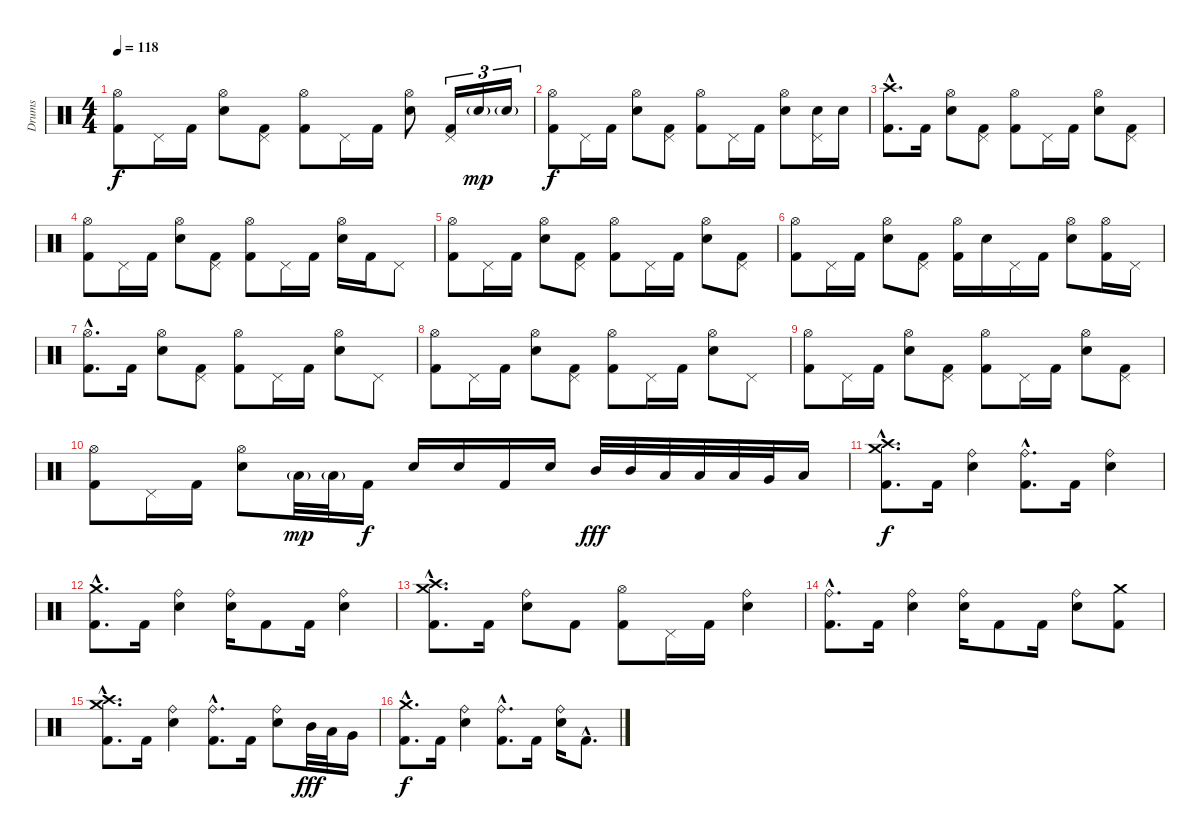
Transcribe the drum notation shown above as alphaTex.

\track ("Drums" "Drums") {instrument percussion}
\staff {score}
\articulation defaults
\ts (4 4)
\tempo 118
\clef neutral
\ks c
("Hi-Hat (open)" "Kick (hit) 2").8{dy f} "Pedal Hi-Hat (hit)".16 "Kick (hit) 2".16 ("Hi-Hat (open)" "Electric Snare (hit)").8 ("Pedal Hi-Hat (hit)" "Kick (hit) 2").8 ("Hi-Hat (open)" "Kick (hit) 2").8 "Pedal Hi-Hat (hit)".16 "Kick (hit) 2".16 ("Hi-Hat (open)" "Electric Snare (hit)").8 ("Pedal Hi-Hat (hit)" "Kick (hit) 2").16{tu (3 2)} "Electric Snare (hit)"{g}.16{tu (3 2) dy mp} "Electric Snare (hit)"{g}.16{tu (3 2)} |
("Hi-Hat (open)" "Kick (hit) 2").8{dy f} "Pedal Hi-Hat (hit)".16 "Kick (hit) 2".16 ("Hi-Hat (open)" "Electric Snare (hit)").8 ("Pedal Hi-Hat (hit)" "Kick (hit) 2").8 ("Hi-Hat (open)" "Kick (hit) 2").8 "Pedal Hi-Hat (hit)".16 "Kick (hit) 2".16 ("Hi-Hat (open)" "Electric Snare (hit)").8 ("Pedal Hi-Hat (hit)" "Electric Snare (hit)").16 "Electric Snare (hit)".16 |
("Crash high (hit)"{hac} "Kick (hit) 2"{hac}).8{d} "Kick (hit) 2".16 ("Hi-Hat (open)" "Electric Snare (hit)").8 ("Pedal Hi-Hat (hit)" "Kick (hit) 2").8 ("Hi-Hat (open)" "Kick (hit) 2").8 "Pedal Hi-Hat (hit)".16 "Kick (hit) 2".16 ("Hi-Hat (open)" "Electric Snare (hit)").8 ("Pedal Hi-Hat (hit)" "Kick (hit) 2").8 |
("Hi-Hat (open)" "Kick (hit) 2").8 "Pedal Hi-Hat (hit)".16 "Kick (hit) 2".16 ("Hi-Hat (open)" "Electric Snare (hit)").8 ("Pedal Hi-Hat (hit)" "Kick (hit) 2").8 ("Hi-Hat (open)" "Kick (hit) 2").8 "Pedal Hi-Hat (hit)".16 "Kick (hit) 2".16 ("Hi-Hat (open)" "Electric Snare (hit)").16 "Kick (hit) 2".16 "Pedal Hi-Hat (hit)".8 |
("Hi-Hat (open)" "Kick (hit) 2").8 "Pedal Hi-Hat (hit)".16 "Kick (hit) 2".16 ("Hi-Hat (open)" "Electric Snare (hit)").8 ("Pedal Hi-Hat (hit)" "Kick (hit) 2").8 ("Hi-Hat (open)" "Kick (hit) 2").8 "Pedal Hi-Hat (hit)".16 "Kick (hit) 2".16 ("Hi-Hat (open)" "Electric Snare (hit)").8 ("Pedal Hi-Hat (hit)" "Kick (hit) 2").8 |
("Hi-Hat (open)" "Kick (hit) 2").8 "Pedal Hi-Hat (hit)".16 "Kick (hit) 2".16 ("Hi-Hat (open)" "Electric Snare (hit)").8 ("Pedal Hi-Hat (hit)" "Kick (hit) 2").8 ("Hi-Hat (open)" "Kick (hit) 2").16 "Electric Snare (hit)".16 "Pedal Hi-Hat (hit)".16 "Kick (hit) 2".16 ("Hi-Hat (open)" "Electric Snare (hit)").8 ("Hi-Hat (open)" "Kick (hit) 2").16 "Pedal Hi-Hat (hit)".16 |
("Hi-Hat (open)"{hac} "Kick (hit) 2"{hac}).8{d} "Kick (hit) 2".16 ("Hi-Hat (open)" "Electric Snare (hit)").8 ("Pedal Hi-Hat (hit)" "Kick (hit) 2").8 ("Hi-Hat (open)" "Kick (hit) 2").8 "Pedal Hi-Hat (hit)".16 "Kick (hit) 2".16 ("Hi-Hat (open)" "Electric Snare (hit)").8 "Pedal Hi-Hat (hit)".8 |
("Hi-Hat (open)" "Kick (hit) 2").8 "Pedal Hi-Hat (hit)".16 "Kick (hit) 2".16 ("Hi-Hat (open)" "Electric Snare (hit)").8 ("Pedal Hi-Hat (hit)" "Kick (hit) 2").8 ("Hi-Hat (open)" "Kick (hit) 2").8 "Pedal Hi-Hat (hit)".16 "Kick (hit) 2".16 ("Hi-Hat (open)" "Electric Snare (hit)").8 "Pedal Hi-Hat (hit)".8 |
("Hi-Hat (open)" "Kick (hit) 2").8 "Pedal Hi-Hat (hit)".16 "Kick (hit) 2".16 ("Hi-Hat (open)" "Electric Snare (hit)").8 ("Pedal Hi-Hat (hit)" "Kick (hit) 2").8 ("Hi-Hat (open)" "Kick (hit) 2").8 "Pedal Hi-Hat (hit)".16 "Kick (hit) 2".16 ("Hi-Hat (open)" "Electric Snare (hit)").8 ("Pedal Hi-Hat (hit)" "Kick (hit) 2").8 |
("Hi-Hat (open)" "Kick (hit) 2").8 "Pedal Hi-Hat (hit)".16 "Kick (hit) 2".16 ("Hi-Hat (open)" "Electric Snare (hit)").8 "Low Tom (hit)"{g}.32{dy mp} "Low Tom (hit)"{g}.32 "Kick (hit) 2".16{dy f} "Electric Snare (hit)".16 "Electric Snare (hit)".16 "Kick (hit) 2".16 "Electric Snare (hit)".16 "Mid Tom (hit)".32{dy fff} "Mid Tom (hit)".32 "Low Tom (hit)".32 "Low Tom (hit)".32 "Low Tom (hit)".32 "Very Low Tom (hit)".32 "Low Tom (hit)".16 |
("Crash medium (hit)"{hac} "Crash high (hit)"{hac} "Kick (hit) 2"{hac}).8{d dy f} "Kick (hit) 2".16 ("Ride (bell)" "Electric Snare (hit)").4 ("Ride (bell)"{hac} "Kick (hit) 2"{hac}).8{d} "Kick (hit) 2".16 ("Ride (bell)" "Electric Snare (hit)").4 |
("Crash medium (hit)"{hac} "Kick (hit) 2"{hac}).8{d} "Kick (hit) 2".16 ("Ride (bell)" "Electric Snare (hit)").4 ("Ride (bell)" "Electric Snare (hit)").16 "Kick (hit) 2".8 "Kick (hit) 2".16 ("Ride (bell)" "Electric Snare (hit)").4 |
("Crash high (hit)"{hac} "Crash medium (hit)"{hac} "Kick (hit) 2"{hac}).8{d} "Kick (hit) 2".16 ("Ride (bell)" "Electric Snare (hit)").8 "Kick (hit) 2".8 ("Hi-Hat (open)" "Kick (hit) 2").8 "Pedal Hi-Hat (hit)".16 "Kick (hit) 2".16 ("Ride (bell)" "Electric Snare (hit)").4 |
("Ride (bell)"{hac} "Kick (hit) 2"{hac}).8{d} "Kick (hit) 2".16 ("Ride (bell)" "Electric Snare (hit)").4 ("Ride (bell)" "Electric Snare (hit)").16 "Kick (hit) 2".8 "Kick (hit) 2".16 ("Ride (bell)" "Electric Snare (hit)").8 ("Crash medium (hit)" "Kick (hit) 2").8 |
("Crash medium (hit)"{hac} "Crash high (hit)"{hac} "Kick (hit) 2"{hac}).8{d} "Kick (hit) 2".16 ("Ride (bell)" "Electric Snare (hit)").4 ("Ride (bell)"{hac} "Kick (hit) 2"{hac}).8{d} "Kick (hit) 2".16 ("Ride (bell)" "Electric Snare (hit)").8 "Mid Tom (hit)".32{dy fff} "Low Tom (hit)".32 "Very Low Tom (hit)".16 |
("Crash medium (hit)"{hac} "Kick (hit) 2"{hac}).8{d dy f} "Kick (hit) 2".16 ("Ride (bell)" "Electric Snare (hit)").4 ("Ride (bell)"{hac} "Kick (hit) 2"{hac}).8{d} "Kick (hit) 2".16 ("Ride (bell)" "Electric Snare (hit)").16 "Kick (hit) 2"{hac}.8{d}
